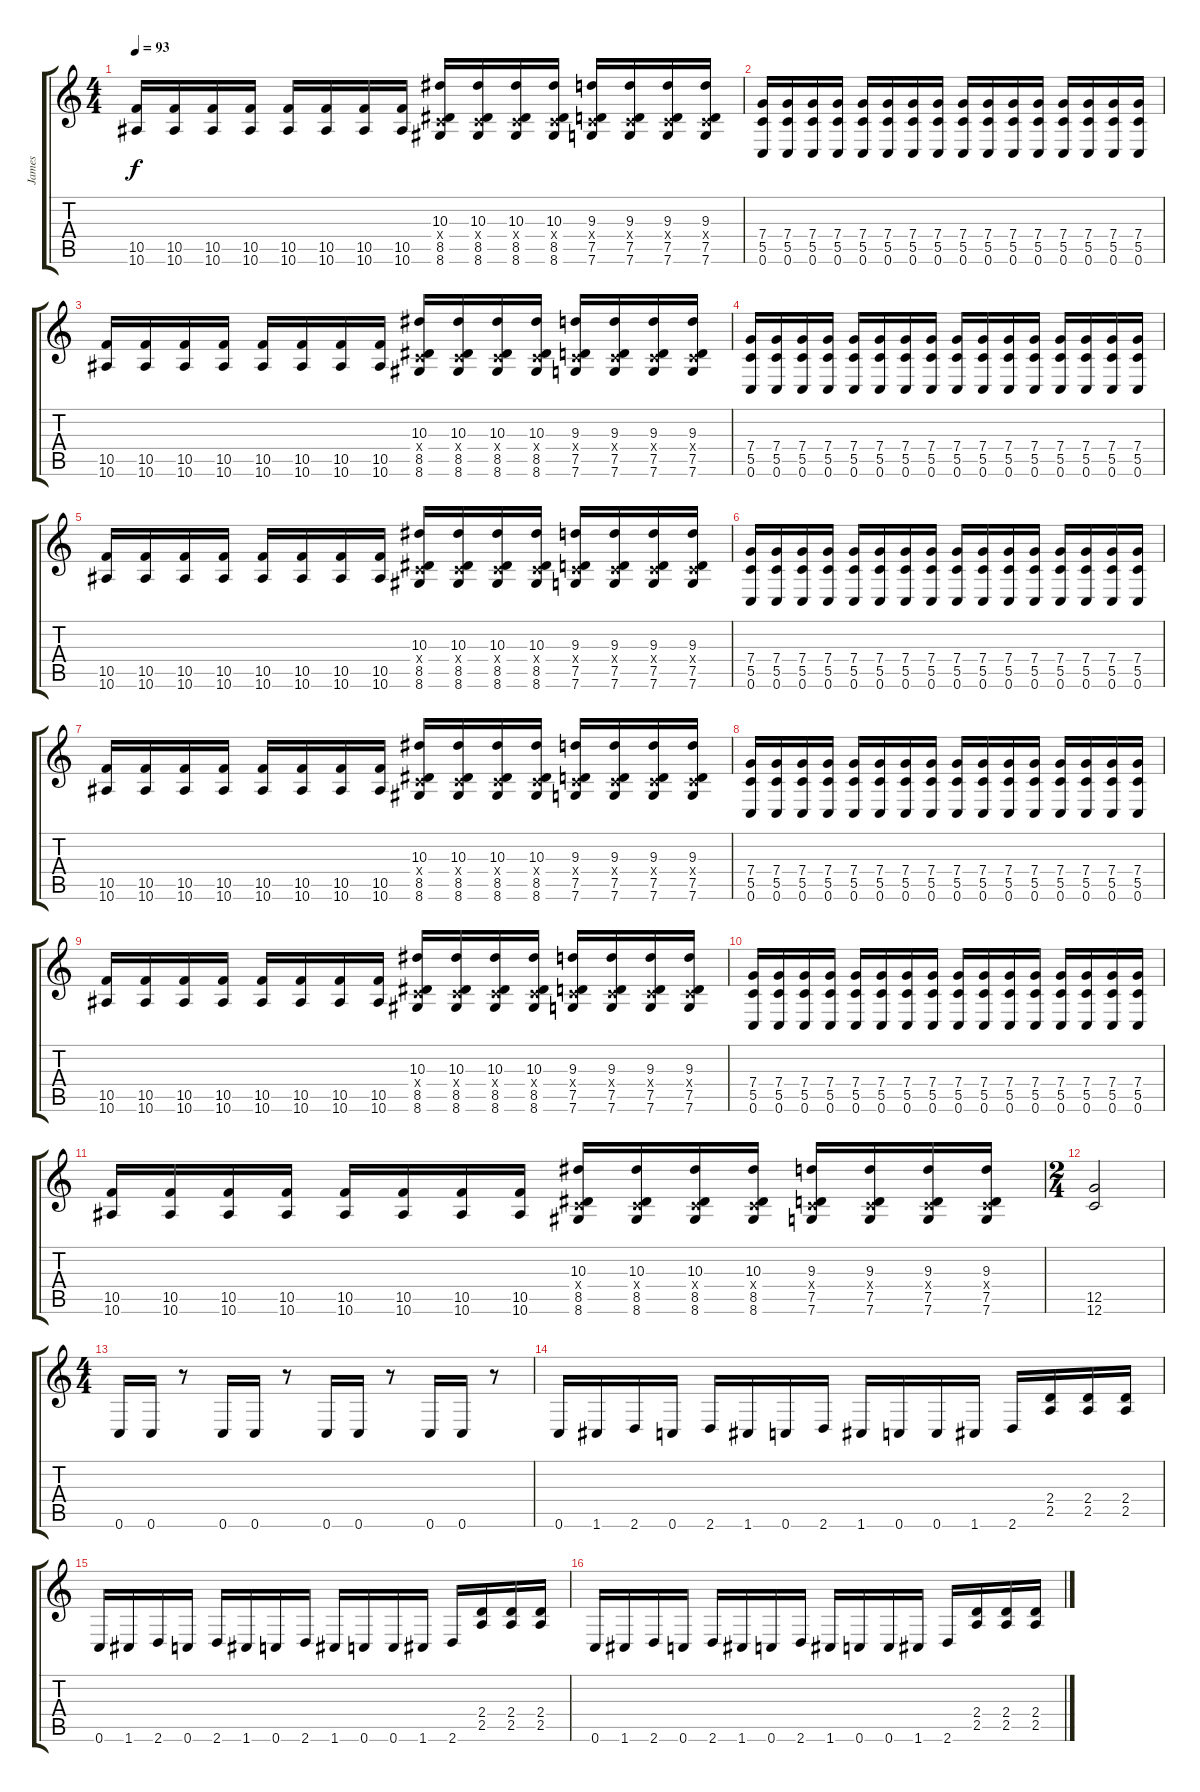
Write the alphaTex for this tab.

\track ("James" "James") {instrument overdrivenguitar}
\staff {score tabs}
\tuning (D4 A3 F3 C3 G2 C2) {hide}
\ts (4 4)
\tempo 93
\clef g2
\ks c
(10.5 10.6).16{dy f} (10.5 10.6).16 (10.5 10.6).16 (10.5 10.6).16 (10.5 10.6).16 (10.5 10.6).16 (10.5 10.6).16 (10.5 10.6).16 (10.3 0.4{x} 8.5 8.6).16 (10.3 0.4{x} 8.5 8.6).16 (10.3 0.4{x} 8.5 8.6).16 (10.3 0.4{x} 8.5 8.6).16 (9.3 0.4{x} 7.5 7.6).16 (9.3 0.4{x} 7.5 7.6).16 (9.3 0.4{x} 7.5 7.6).16 (9.3 0.4{x} 7.5 7.6).16 |
(7.4 5.5 0.6).16 (7.4 5.5 0.6).16 (7.4 5.5 0.6).16 (7.4 5.5 0.6).16 (7.4 5.5 0.6).16 (7.4 5.5 0.6).16 (7.4 5.5 0.6).16 (7.4 5.5 0.6).16 (7.4 5.5 0.6).16 (7.4 5.5 0.6).16 (7.4 5.5 0.6).16 (7.4 5.5 0.6).16 (7.4 5.5 0.6).16 (7.4 5.5 0.6).16 (7.4 5.5 0.6).16 (7.4 5.5 0.6).16 |
(10.5 10.6).16 (10.5 10.6).16 (10.5 10.6).16 (10.5 10.6).16 (10.5 10.6).16 (10.5 10.6).16 (10.5 10.6).16 (10.5 10.6).16 (10.3 0.4{x} 8.5 8.6).16 (10.3 0.4{x} 8.5 8.6).16 (10.3 0.4{x} 8.5 8.6).16 (10.3 0.4{x} 8.5 8.6).16 (9.3 0.4{x} 7.5 7.6).16 (9.3 0.4{x} 7.5 7.6).16 (9.3 0.4{x} 7.5 7.6).16 (9.3 0.4{x} 7.5 7.6).16 |
(7.4 5.5 0.6).16 (7.4 5.5 0.6).16 (7.4 5.5 0.6).16 (7.4 5.5 0.6).16 (7.4 5.5 0.6).16 (7.4 5.5 0.6).16 (7.4 5.5 0.6).16 (7.4 5.5 0.6).16 (7.4 5.5 0.6).16 (7.4 5.5 0.6).16 (7.4 5.5 0.6).16 (7.4 5.5 0.6).16 (7.4 5.5 0.6).16 (7.4 5.5 0.6).16 (7.4 5.5 0.6).16 (7.4 5.5 0.6).16 |
(10.5 10.6).16 (10.5 10.6).16 (10.5 10.6).16 (10.5 10.6).16 (10.5 10.6).16 (10.5 10.6).16 (10.5 10.6).16 (10.5 10.6).16 (10.3 0.4{x} 8.5 8.6).16 (10.3 0.4{x} 8.5 8.6).16 (10.3 0.4{x} 8.5 8.6).16 (10.3 0.4{x} 8.5 8.6).16 (9.3 0.4{x} 7.5 7.6).16 (9.3 0.4{x} 7.5 7.6).16 (9.3 0.4{x} 7.5 7.6).16 (9.3 0.4{x} 7.5 7.6).16 |
(7.4 5.5 0.6).16 (7.4 5.5 0.6).16 (7.4 5.5 0.6).16 (7.4 5.5 0.6).16 (7.4 5.5 0.6).16 (7.4 5.5 0.6).16 (7.4 5.5 0.6).16 (7.4 5.5 0.6).16 (7.4 5.5 0.6).16 (7.4 5.5 0.6).16 (7.4 5.5 0.6).16 (7.4 5.5 0.6).16 (7.4 5.5 0.6).16 (7.4 5.5 0.6).16 (7.4 5.5 0.6).16 (7.4 5.5 0.6).16 |
(10.5 10.6).16 (10.5 10.6).16 (10.5 10.6).16 (10.5 10.6).16 (10.5 10.6).16 (10.5 10.6).16 (10.5 10.6).16 (10.5 10.6).16 (10.3 0.4{x} 8.5 8.6).16 (10.3 0.4{x} 8.5 8.6).16 (10.3 0.4{x} 8.5 8.6).16 (10.3 0.4{x} 8.5 8.6).16 (9.3 0.4{x} 7.5 7.6).16 (9.3 0.4{x} 7.5 7.6).16 (9.3 0.4{x} 7.5 7.6).16 (9.3 0.4{x} 7.5 7.6).16 |
(7.4 5.5 0.6).16 (7.4 5.5 0.6).16 (7.4 5.5 0.6).16 (7.4 5.5 0.6).16 (7.4 5.5 0.6).16 (7.4 5.5 0.6).16 (7.4 5.5 0.6).16 (7.4 5.5 0.6).16 (7.4 5.5 0.6).16 (7.4 5.5 0.6).16 (7.4 5.5 0.6).16 (7.4 5.5 0.6).16 (7.4 5.5 0.6).16 (7.4 5.5 0.6).16 (7.4 5.5 0.6).16 (7.4 5.5 0.6).16 |
(10.5 10.6).16 (10.5 10.6).16 (10.5 10.6).16 (10.5 10.6).16 (10.5 10.6).16 (10.5 10.6).16 (10.5 10.6).16 (10.5 10.6).16 (10.3 0.4{x} 8.5 8.6).16 (10.3 0.4{x} 8.5 8.6).16 (10.3 0.4{x} 8.5 8.6).16 (10.3 0.4{x} 8.5 8.6).16 (9.3 0.4{x} 7.5 7.6).16 (9.3 0.4{x} 7.5 7.6).16 (9.3 0.4{x} 7.5 7.6).16 (9.3 0.4{x} 7.5 7.6).16 |
(7.4 5.5 0.6).16 (7.4 5.5 0.6).16 (7.4 5.5 0.6).16 (7.4 5.5 0.6).16 (7.4 5.5 0.6).16 (7.4 5.5 0.6).16 (7.4 5.5 0.6).16 (7.4 5.5 0.6).16 (7.4 5.5 0.6).16 (7.4 5.5 0.6).16 (7.4 5.5 0.6).16 (7.4 5.5 0.6).16 (7.4 5.5 0.6).16 (7.4 5.5 0.6).16 (7.4 5.5 0.6).16 (7.4 5.5 0.6).16 |
(10.5 10.6).16 (10.5 10.6).16 (10.5 10.6).16 (10.5 10.6).16 (10.5 10.6).16 (10.5 10.6).16 (10.5 10.6).16 (10.5 10.6).16 (10.3 0.4{x} 8.5 8.6).16 (10.3 0.4{x} 8.5 8.6).16 (10.3 0.4{x} 8.5 8.6).16 (10.3 0.4{x} 8.5 8.6).16 (9.3 0.4{x} 7.5 7.6).16 (9.3 0.4{x} 7.5 7.6).16 (9.3 0.4{x} 7.5 7.6).16 (9.3 0.4{x} 7.5 7.6).16 |
\ts (2 4)
(12.5 12.6).2 |
\ts (4 4)
0.6.16 0.6.16 r.8 0.6.16 0.6.16 r.8 0.6.16 0.6.16 r.8 0.6.16 0.6.16 r.8 |
0.6.16{instrument electricguitarmuted} 1.6.16 2.6.16 0.6.16 2.6.16 1.6.16 0.6.16 2.6.16 1.6.16 0.6.16 0.6.16 1.6.16 2.6.16 (2.4 2.5).16 (2.4 2.5).16 (2.4 2.5).16 |
0.6.16 1.6.16 2.6.16 0.6.16 2.6.16 1.6.16 0.6.16 2.6.16 1.6.16 0.6.16 0.6.16 1.6.16 2.6.16 (2.4 2.5).16 (2.4 2.5).16 (2.4 2.5).16 |
0.6.16 1.6.16 2.6.16 0.6.16 2.6.16 1.6.16 0.6.16 2.6.16 1.6.16 0.6.16 0.6.16 1.6.16 2.6.16 (2.4 2.5).16 (2.4 2.5).16 (2.4 2.5).16
